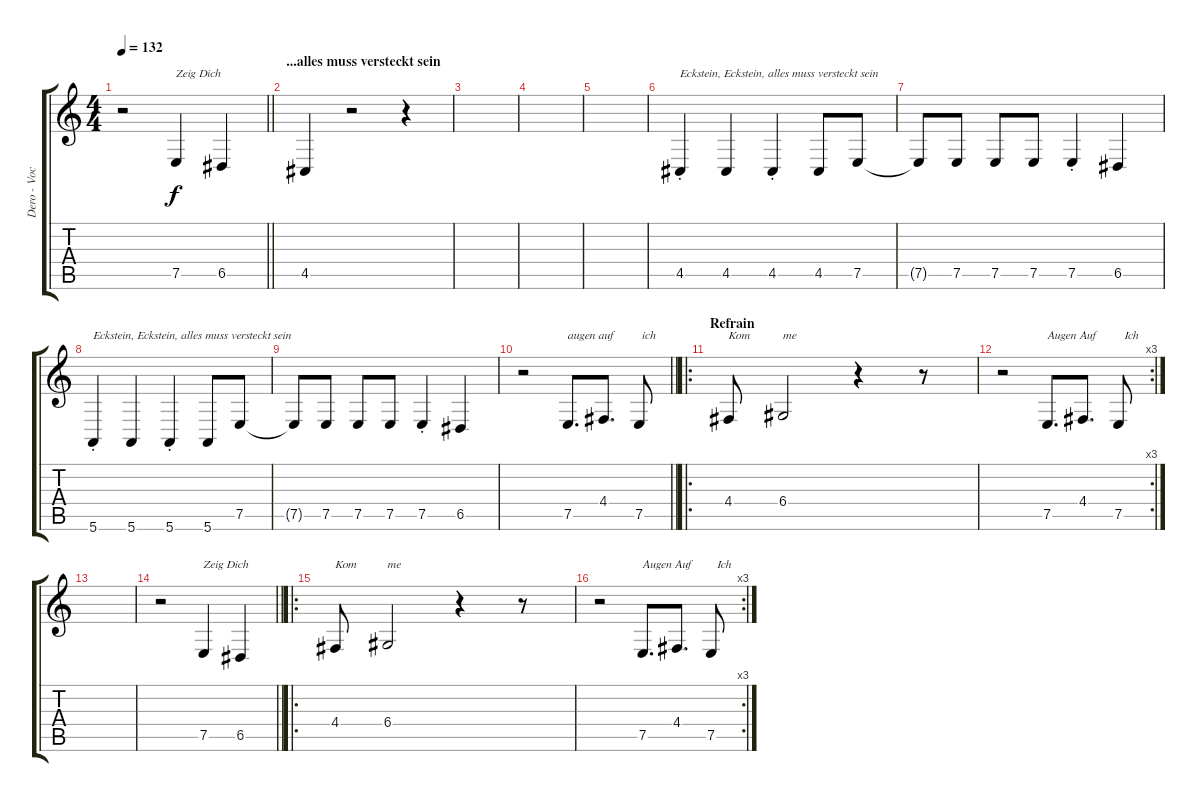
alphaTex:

\track ("Dero - Vocals" "Dero - Voc") {instrument baritonesax}
\staff {score tabs}
\tuning (E4 B3 G3 D3 A2 E2) {hide}
\ts (4 4)
\tempo 132
\clef g2
\barLineRight lightlight
\ks c
r.2{dy f} 7.5.4{txt "Zeig Dich "} 6.5.4 |
\section ("" "...alles muss versteckt sein")
4.5.4 r.2 r.4 |
|
|
|
4.5{st}.4{txt "Eckstein, Eckstein, alles muss versteckt sein "} 4.5.4 4.5{st}.4 4.5.8 7.5.8 |
7.5{t}.8 7.5.8 7.5.8 7.5.8 7.5{st}.4 6.5.4 |
5.6{st}.4{txt "Eckstein, Eckstein, alles muss versteckt sein "} 5.6.4 5.6{st}.4 5.6.8 7.5.8 |
7.5{t}.8 7.5.8 7.5.8 7.5.8 7.5{st}.4 6.5.4 |
\barLineRight lightlight
r.2 7.5.8{d txt "augen auf"} 4.4.8{d} 7.5.8{txt " ich"} |
\ro
\section ("" "Refrain")
4.4.8{txt "Kom"} 6.4.2{txt "me"} r.4 r.8 |
\rc 3
r.2 7.5.8{d txt "Augen Auf"} 4.4.8{d} 7.5.8{txt "  Ich"} |
|
\barLineRight lightlight
r.2 7.5.4{txt "Zeig Dich "} 6.5.4 |
\ro
4.4.8{txt "Kom"} 6.4.2{txt "me"} r.4 r.8 |
\rc 3
r.2 7.5.8{d txt "Augen Auf"} 4.4.8{d} 7.5.8{txt "  Ich"}
